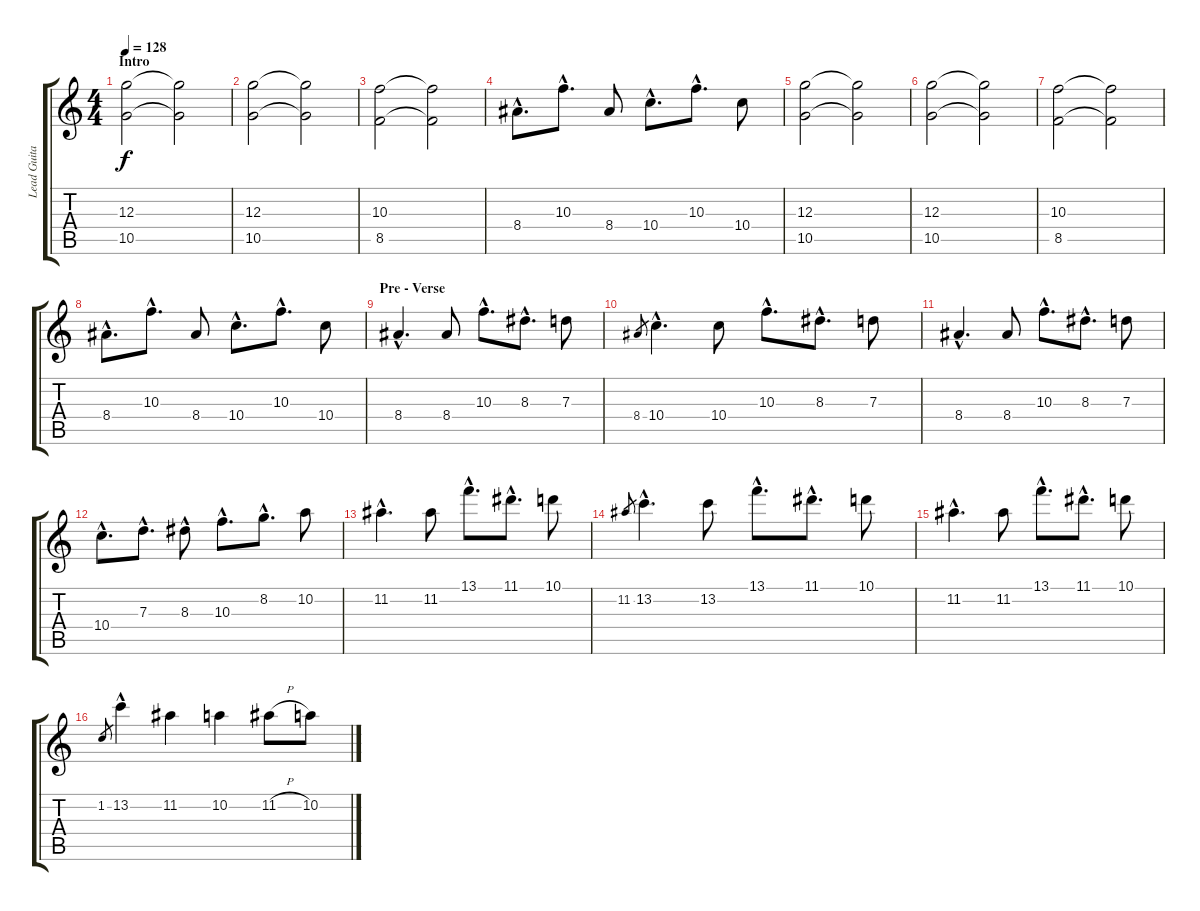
\track ("Lead Guitar" "Lead Guita") {instrument distortionguitar}
\staff {score tabs}
\tuning (E4 B3 G3 D3 A2 E2) {hide}
\ts (4 4)
\section ("" "Intro")
\tempo 128
\clef g2
\ks c
(12.3 10.5).2{dy f instrument distortionguitar} (12.3{t} 10.5{t}).2 |
(12.3 10.5).2 (12.3{t} 10.5{t}).2 |
(10.3 8.5).2 (10.3{t} 8.5{t}).2 |
8.4{hac}.8{d} 10.3{hac}.8{d} 8.4.8 10.4{hac}.8{d} 10.3{hac}.8{d} 10.4.8 |
(12.3 10.5).2 (12.3{t} 10.5{t}).2 |
(12.3 10.5).2 (12.3{t} 10.5{t}).2 |
(10.3 8.5).2 (10.3{t} 8.5{t}).2 |
8.4{hac}.8{d} 10.3{hac}.8{d} 8.4.8 10.4{hac}.8{d} 10.3{hac}.8{d} 10.4.8 |
\section ("" "Pre - Verse")
8.4{hac}.4{d} 8.4.8 10.3{hac}.8{d} 8.3{hac}.8{d} 7.3.8 |
8.4.8{gr} 10.4{hac}.4{d} 10.4.8 10.3{hac}.8{d} 8.3{hac}.8{d} 7.3.8 |
8.4{hac}.4{d} 8.4.8 10.3{hac}.8{d} 8.3{hac}.8{d} 7.3.8 |
10.4{hac}.8{d} 7.3{hac}.8{d} 8.3{hac}.8 10.3{hac}.8{d} 8.2{hac}.8{d} 10.2.8 |
11.2{hac}.4{d} 11.2.8 13.1{hac}.8{d} 11.1{hac}.8{d} 10.1.8 |
11.2.8{gr} 13.2{hac}.4{d} 13.2.8 13.1{hac}.8{d} 11.1{hac}.8{d} 10.1.8 |
11.2{hac}.4{d} 11.2.8 13.1{hac}.8{d} 11.1{hac}.8{d} 10.1.8 |
1.2.8{gr} 13.2{hac}.4 11.2.4 10.2.4 11.2{h}.8 10.2.8
